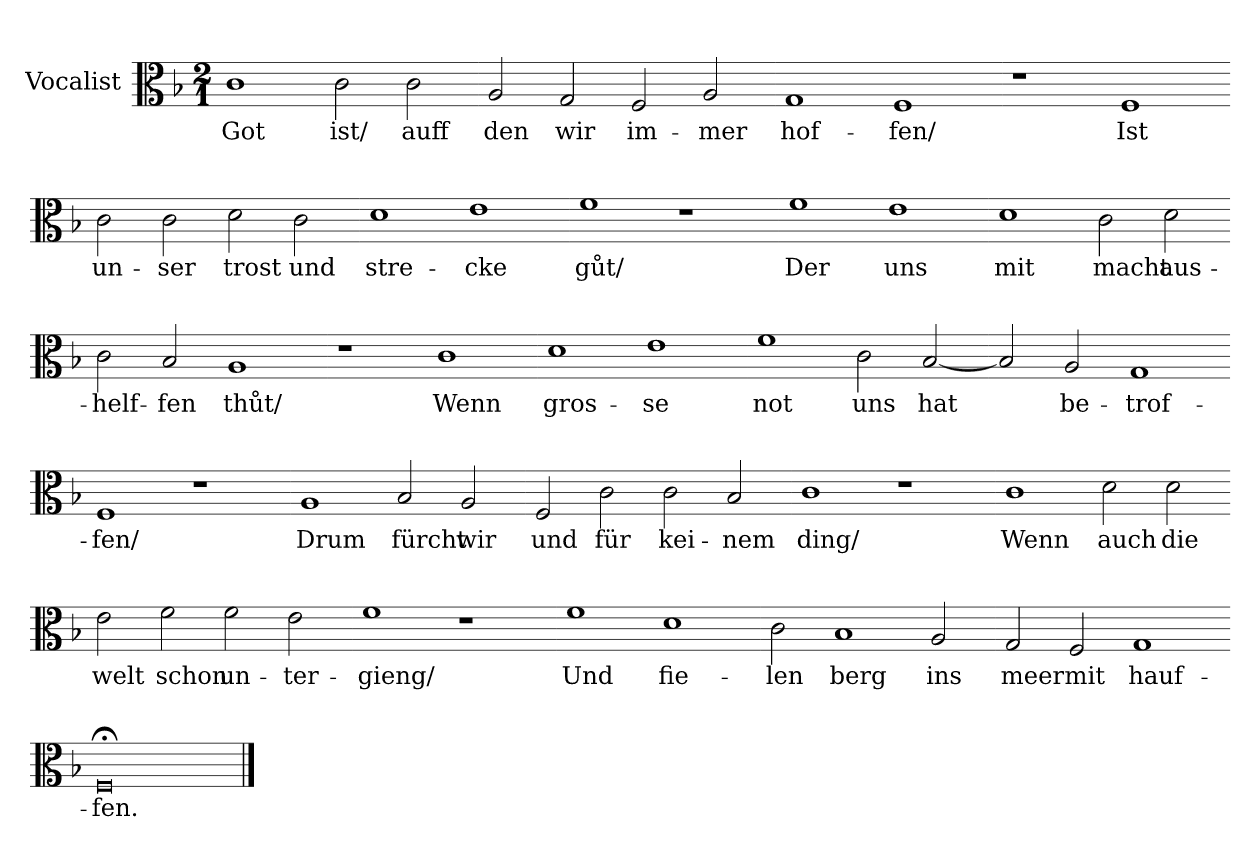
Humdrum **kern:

**kern	**text
*part1	*part1
*staff1	*staff1
*I"Vocalist	*
*clefC3	*
*k[b-]	*
*M2/1	*
*MM180	*
=	=
1c	Got
2c	ist/
2c	auff
=-	=-
2A	den
2G	wir
2F	im-
2A	-mer
=-	=-
1G	hof-
1F	-fen/
=-	=-
1r	.
1F	Ist
=-	=-
2c	un-
2c	-ser
2d	trost
2c	und
=-	=-
1d	stre-
1e	-cke
=-	=-
1f	gůt/
1r	.
=-	=-
1f	Der
1e	uns
=-	=-
1d	mit
2c	macht
2d	aus-
=-	=-
2c	-helf-
2B-	-fen
1A	thůt/
=-	=-
1r	.
1c	Wenn
=-	=-
1d	gros-
1e	-se
=-	=-
1f	not
2c	uns
[2B-	hat
=-	=-
2B-]	.
2A	be-
1G	-trof-
=-	=-
1F	-fen/
1r	.
=-	=-
1A	Drum
2B-	fürcht
2A	wir
=-	=-
2F	und
2c	für
2c	kei-
2B-	-nem
=-	=-
1c	ding/
1r	.
=-	=-
1c	Wenn
2d	auch
2d	die
=-	=-
2e	welt
2f	schon
2f	un-
2e	-ter-
=-	=-
1f	-gieng/
1r	.
=-	=-
1f	Und
1d	fie-
=-	=-
2c	-len
1B-	berg
2A	ins
=-	=-
2G	meer
2F	mit
1G	hauf-
=-	=-
0F;<	-fen.
==	==
*-	*-
